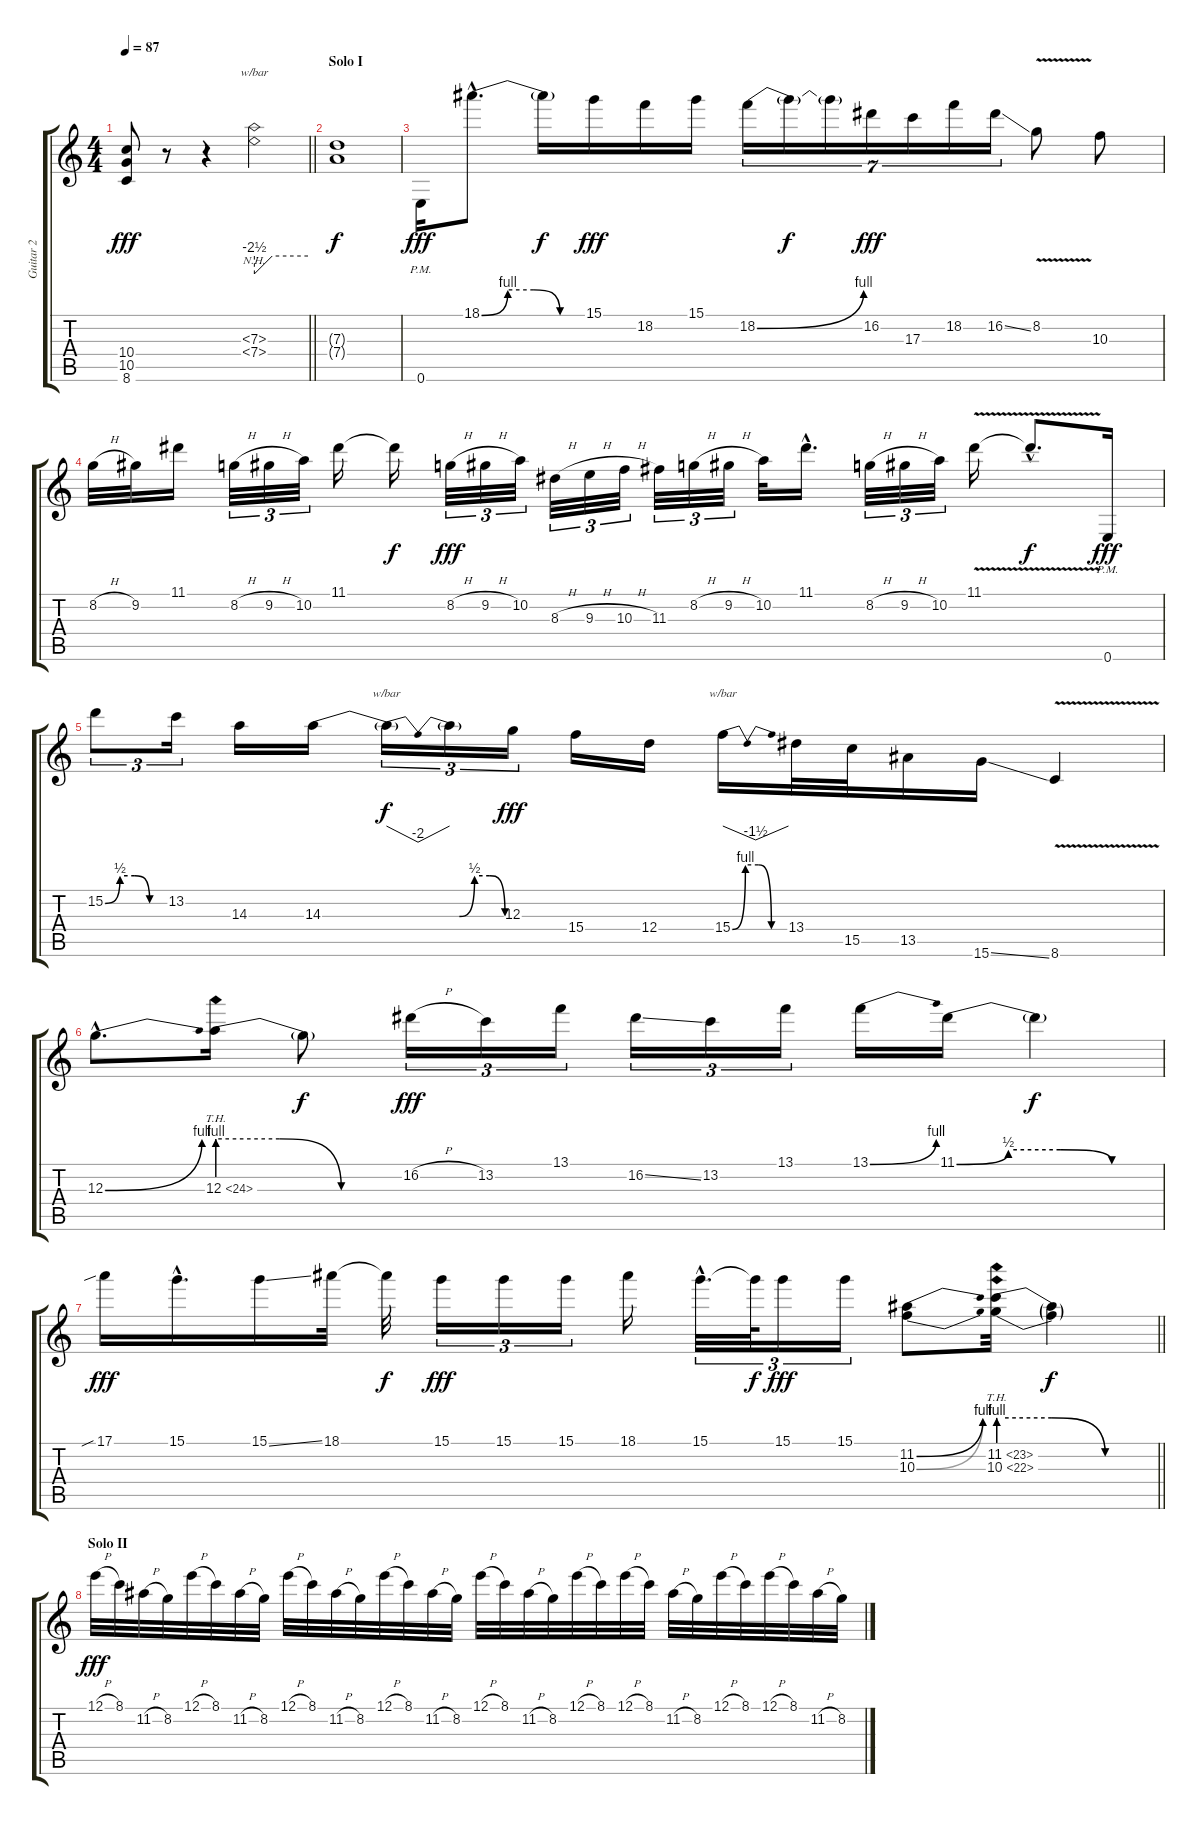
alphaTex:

\track ("Guitar 2" "Guitar 2") {instrument distortionguitar}
\staff {score tabs}
\tuning (E4 B3 G3 D3 A2 E2) {hide}
\ts (4 4)
\tempo 87
\clef g2
\barLineRight lightlight
\ks c
(10.4 10.5 8.6).8{dy fff} r.8 r.4 (7.3{nh} 7.4{nh}).2{tbe (custom default 0 -10 20 0 60 0)} |
\section ("" "Solo I")
(7.3{t} 7.4{t}).1{dy f} |
0.6{pm}.16{dy fff} 18.1{be (custom 0 0 15 4 30 4 45 0 60 0) hac}.8{d} 18.1{t}.16{dy f} 15.1.16{dy fff} 18.2.16 15.1.16 18.2{be (bend 0 0 60 4)}.16{tu (7 4)} 18.2{t}.16{tu (7 4) dy f} 18.2{t}.16{tu (7 4)} 16.2.16{tu (7 4) dy fff} 17.3.16{tu (7 4)} 18.2.16{tu (7 4)} 16.2{ss}.16{tu (7 4)} 8.2{v}.8 10.3.8 |
8.2{h}.32 9.2.32 11.1.16 8.2{h}.32{tu (3 2)} 9.2{h}.32{tu (3 2)} 10.2.32{tu (3 2)} 11.1.16 11.1{t}.16{dy f} 8.2{h}.32{tu (3 2) dy fff} 9.2{h}.32{tu (3 2)} 10.2.32{tu (3 2)} 8.3{h}.32{tu (3 2)} 9.3{h}.32{tu (3 2)} 10.3{h}.32{tu (3 2)} 11.3.32{tu (3 2)} 8.2{h}.32{tu (3 2)} 9.2{h}.32{tu (3 2)} 10.2.32 11.1{hac}.16{d} 8.2{h}.32{tu (3 2)} 9.2{h}.32{tu (3 2)} 10.2.32{tu (3 2)} 11.1{v}.16 11.1{hac t}.8{d dy f} 0.6{pm}.16{dy fff} |
15.2{be (custom 0 0 15 2 30 2 45 0 60 0)}.8{tu (3 2)} 13.2.16{tu (3 2)} 14.3.16 14.3{be (custom 0 0 45 0 50 2 55 2 60 0)}.16 14.3{t}.16{tu (3 2) tbe (dip default 0 0 30 -8 60 0) dy f} 14.3{t}.16{tu (3 2)} 12.3.16{tu (3 2) dy fff} 15.4.16 12.4.16 15.4{be (custom 0 0 15 4 30 4 45 0 60 0)}.16{tbe (dip default 0 0 30 -6 60 0)} 13.4.32 15.5.32 13.5.16 15.6{ss}.16 8.6{v}.4 |
12.3{be (bend 0 0 60 4) hac}.8{d} 12.3{be (custom 0 4 20 4 40 0 60 0) th 12}.16 12.3{t}.8{dy f} 16.2{h}.16{tu (3 2) dy fff} 13.2.16{tu (3 2)} 13.1.16{tu (3 2)} 16.2{ss}.16{tu (3 2)} 13.2.16{tu (3 2)} 13.1.16{tu (3 2)} 13.1{be (bend 0 0 60 4)}.16 11.1{be (custom 0 0 15 2 30 2 45 0 60 0)}.16 11.1{t}.4{dy f} |
\barLineRight lightlight
17.1{sib}.16{dy fff} 15.1{hac}.16{d} 15.1{ss}.16 18.1.32 18.1{t}.32{dy f} 15.1.16{tu (3 2) dy fff} 15.1.16{tu (3 2)} 15.1.16{tu (3 2)} 18.1.16 15.1{hac}.32{d tu (3 2)} 15.1{t}.64{tu (3 2) dy f} 15.1.16{tu (3 2) dy fff} 15.1.16{tu (3 2)} (11.2{be (bend 0 0 60 4)} 10.3{be (bend 0 0 60 4)}).8 (11.2{be (custom 0 4 20 4 40 0 60 0) th 12} 10.3{be (custom 0 4 20 4 40 0 60 0) th 12}).32 (11.2{t} 10.3{t}).4{dy f} |
\section ("" "Solo II")
12.1{h}.32{dy fff} 8.1.32 11.2{h}.32 8.2.32 12.1{h}.32 8.1.32 11.2{h}.32 8.2.32 12.1{h}.32 8.1.32 11.2{h}.32 8.2.32 12.1{h}.32 8.1.32 11.2{h}.32 8.2.32 12.1{h}.32 8.1.32 11.2{h}.32 8.2.32 12.1{h}.32 8.1.32 12.1{h}.32 8.1.32 11.2{h}.32 8.2.32 12.1{h}.32 8.1.32 12.1{h}.32 8.1.32 11.2{h}.32 8.2.32
